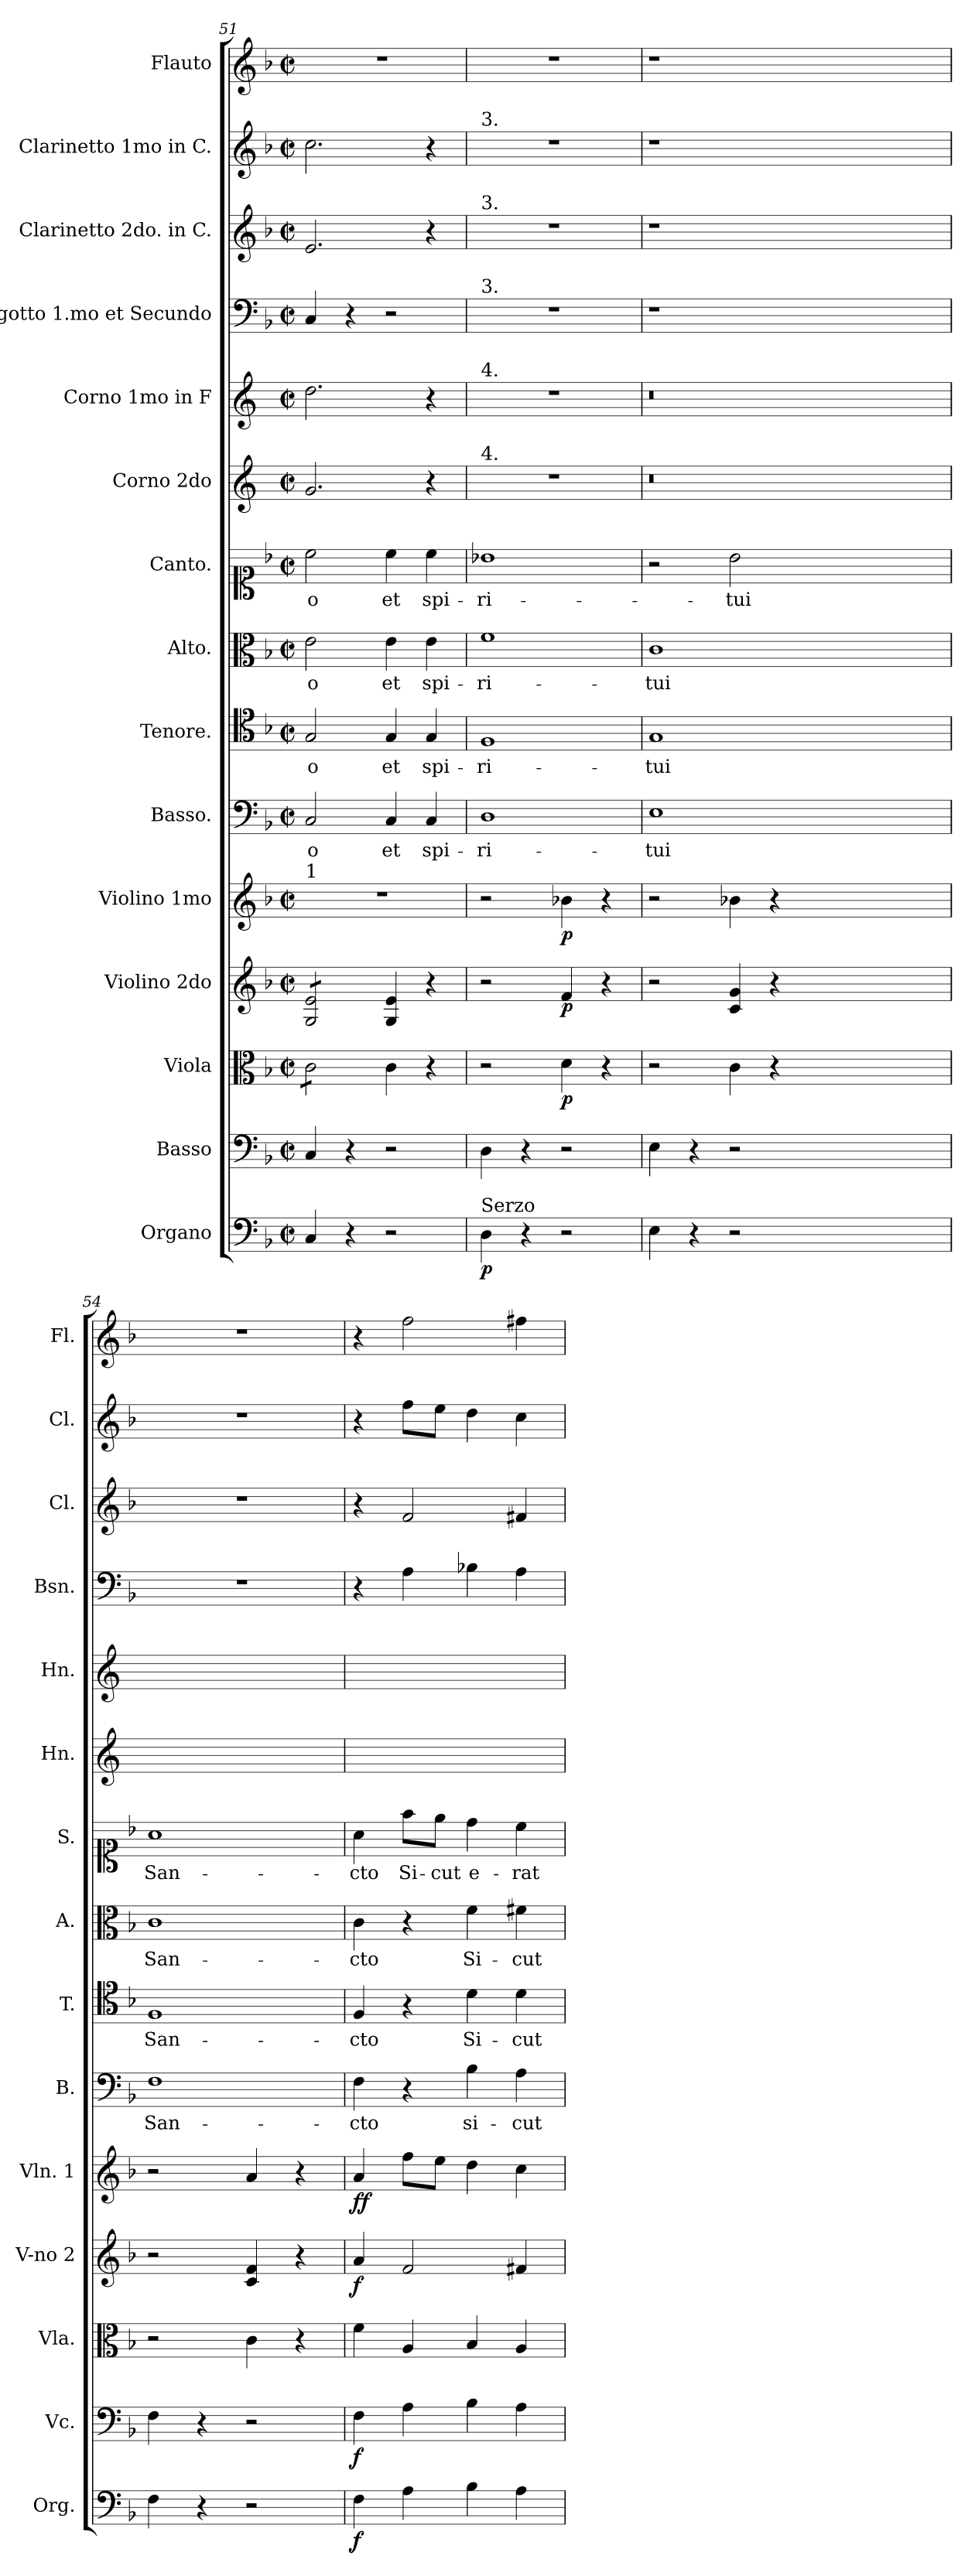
**kern	**dynam	**kern	**dynam	**kern	**dynam	**kern	**dynam	**kern	**dynam	**kern	**text	**kern	**text	**kern	**text	**kern	**text	**kern	**kern	**kern	**kern	**kern	**kern
*part15	*part15	*part14	*part14	*part13	*part13	*part12	*part12	*part11	*part11	*part10	*part10	*part9	*part9	*part8	*part8	*part7	*part7	*part6	*part5	*part4	*part3	*part2	*part1
*staff15	*staff15	*staff14	*staff14	*staff13	*staff13	*staff12	*staff12	*staff11	*staff11	*staff10	*staff10	*staff9	*staff9	*staff8	*staff8	*staff7	*staff7	*staff6	*staff5	*staff4	*staff3	*staff2	*staff1
*I"Organo	*	*I"Basso	*	*I"Viola	*	*I"Violino 2do	*	*I"Violino 1mo	*	*I"Basso.	*	*I"Tenore.	*	*I"Alto.	*	*I"Canto.	*	*I"Corno 2do	*I"Corno 1mo in F	*I"Fagotto 1.mo et Secundo	*I"Clarinetto 2do. in C.	*I"Clarinetto 1mo in C.	*I"Flauto
*I'Org.	*	*I'Vc.	*	*I'Vla.	*	*I'V-no 2	*	*I'Vln. 1	*	*I'B.	*	*I'T.	*	*I'A.	*	*I'S.	*	*I'Hn.	*I'Hn.	*I'Bsn.	*I'Cl.	*I'Cl.	*I'Fl.
*clefF4	*	*clefF4	*	*clefC3	*	*clefG2	*	*clefG2	*	*clefF4	*	*clefC4	*	*clefC3	*	*clefC1	*	*clefG2	*clefG2	*clefF4	*clefG2	*clefG2	*clefG2
*	*	*	*	*	*	*	*	*	*	*	*	*	*	*	*	*	*	*ITrd4c7	*ITrd4c7	*	*	*	*
*k[b-]	*	*k[b-]	*	*k[b-]	*	*k[b-]	*	*k[b-]	*	*k[b-]	*	*k[b-]	*	*k[b-]	*	*k[b-]	*	*k[b-]	*k[b-]	*k[b-]	*k[b-]	*k[b-]	*k[b-]
*F:	*	*F:	*	*F:	*	*F:	*	*F:	*	*F:	*	*F:	*	*F:	*	*F:	*	*	*	*F:	*F:	*F:	*F:
*M2/2	*	*M2/2	*	*M2/2	*	*M2/2	*	*M2/2	*	*M2/2	*	*M2/2	*	*M2/2	*	*M2/2	*	*M2/2	*M2/2	*M2/2	*M2/2	*M2/2	*M2/2
*met(c|)	*	*met(c|)	*	*met(c|)	*	*met(c|)	*	*met(c|)	*	*met(c|)	*	*met(c|)	*	*met(c|)	*	*met(c|)	*	*met(c|)	*met(c|)	*met(c|)	*met(c|)	*met(c|)	*met(c|)
=51	=51	=51	=51	=51	=51	=51	=51	=51	=51	=51	=51	=51	=51	=51	=51	=51	=51	=51	=51	=51	=51	=51	=51
!	!	!	!	!	!	!	!	!LO:TX:a:t=1	!	!	!	!	!	!	!	!	!	!	!	!	!	!	!
*	*	*	*	*tremolo	*	*	*	*	*	*	*	*	*	*	*	*	*	*	*	*	*	*	*
*	*	*	*	*	*	*tremolo	*	*	*	*	*	*	*	*	*	*	*	*	*	*	*	*	*
4C/	.	4C/	.	8c\L	.	8G/ 8e/L	.	1r	.	2C/	-o	2G/	-o	2e\	-o	2cc\	-o	2.c/	2.g\	4C/	2.e/	2.cc\	1r
.	.	.	.	8c\	.	8G/ 8e/	.	.	.	.	.	.	.	.	.	.	.	.	.	.	.	.	.
4r	.	4r	.	8c\	.	8G/ 8e/	.	.	.	.	.	.	.	.	.	.	.	.	.	4r	.	.	.
.	.	.	.	8c\J	.	8G/ 8e/J	.	.	.	.	.	.	.	.	.	.	.	.	.	.	.	.	.
*	*	*	*	*	*	*Xtremolo	*	*	*	*	*	*	*	*	*	*	*	*	*	*	*	*	*
*	*	*	*	*Xtremolo	*	*	*	*	*	*	*	*	*	*	*	*	*	*	*	*	*	*	*
2r	.	2r	.	4c\	.	4G/ 4e/	.	.	.	4C/	et	4G/	et	4e\	et	4cc\	et	.	.	2r	.	.	.
.	.	.	.	4r	.	4r	.	.	.	4C/	spi-	4G/	spi-	4e\	spi-	4cc\	spi-	4r	4r	.	4r	4r	.
=52	=52	=52	=52	=52	=52	=52	=52	=52	=52	=52	=52	=52	=52	=52	=52	=52	=52	=52	=52	=52	=52	=52	=52
!	!	!	!	!	!	!	!	!	!	!	!	!	!	!	!	!	!	!	!	!	!	!LO:TX:a:t=3.	!
!	!	!	!	!	!	!	!	!	!	!	!	!	!	!	!	!	!	!	!	!	!LO:TX:a:t=3.	!	!
!	!	!	!	!	!	!	!	!	!	!	!	!	!	!	!	!	!	!	!	!LO:TX:a:t=3.	!	!	!
!	!	!	!	!	!	!	!	!	!	!	!	!	!	!	!	!	!	!	!LO:TX:a:t=4.	!	!	!	!
!	!	!	!	!	!	!	!	!	!	!	!	!	!	!	!	!	!	!LO:TX:a:t=4.	!	!	!	!	!
!LO:TX:a:t=Serzo	!	!	!	!	!	!	!	!	!	!	!	!	!	!	!	!	!	!	!	!	!	!	!
4D\	p	4D\	.	2r	.	2r	.	2r	.	1D	-ri-	1F	-ri-	1f	-ri-	1b-X	-ri-	1r	1r	1r	1r	1r	1r
4r	.	4r	.	.	.	.	.	.	.	.	.	.	.	.	.	.	.	.	.	.	.	.	.
2r	.	2r	.	4d\	p	4f/	p	4b-X\	p	.	.	.	.	.	.	.	.	.	.	.	.	.	.
.	.	.	.	4r	.	4r	.	4r	.	.	.	.	.	.	.	.	.	.	.	.	.	.	.
=53	=53	=53	=53	=53	=53	=53	=53	=53	=53	=53	=53	=53	=53	=53	=53	=53	=53	=53	=53	=53	=53	=53	=53
4E\	.	4E\	.	2r	.	2r	.	2r	.	1E	-tui	1G	-tui	1c	-tui	2r	.	0.r	0.r	1r	1r	1r	1r
4r	.	4r	.	.	.	.	.	.	.	.	.	.	.	.	.	.	.	.	.	.	.	.	.
2r	.	2r	.	4c\	.	4c/ 4g/	.	4b-X\	.	.	.	.	.	.	.	2b-\	-tui	.	.	.	.	.	.
.	.	.	.	4r	.	4r	.	4r	.	.	.	.	.	.	.	.	.	.	.	.	.	.	.
0ryy	.	0ryy	.	0ryy	.	0ryy	.	0ryy	.	0ryy	.	0ryy	.	0ryy	.	0ryy	.	.	.	0ryy	0ryy	0ryy	0ryy
=54	=54	=54	=54	=54	=54	=54	=54	=54	=54	=54	=54	=54	=54	=54	=54	=54	=54	=54	=54	=54	=54	=54	=54
4F\	.	4F\	.	2r	.	2r	.	2r	.	1F	San-	1F	San-	1c	San-	1a	San-	1ryy	1ryy	1r	1r	1r	1r
4r	.	4r	.	.	.	.	.	.	.	.	.	.	.	.	.	.	.	.	.	.	.	.	.
2r	.	2r	.	4c\	.	4c/ 4f/	.	4a/	.	.	.	.	.	.	.	.	.	.	.	.	.	.	.
.	.	.	.	4r	.	4r	.	4r	.	.	.	.	.	.	.	.	.	.	.	.	.	.	.
=55	=55	=55	=55	=55	=55	=55	=55	=55	=55	=55	=55	=55	=55	=55	=55	=55	=55	=55	=55	=55	=55	=55	=55
4F\	f	4F\	f	4f\	.	4a/	f	4a/	ff	4F\	-cto	4F/	-cto	4c\	-cto	4a\	-cto	1ryy	1ryy	4r	4r	4r	4r
4A\	.	4A\	.	4A/	.	2f/	.	8ff\L	.	4r	.	4r	.	4r	.	8ff\L	Si-	.	.	4A\	2f/	8ff\L	2ff\
.	.	.	.	.	.	.	.	8ee\J	.	.	.	.	.	.	.	8ee\J	-cut	.	.	.	.	8ee\J	.
4B-\	.	4B-\	.	4B-/	.	.	.	4dd\	.	4B-\	si-	4d\	Si-	4f\	Si-	4dd\	e-	.	.	4B-X\	.	4dd\	.
4A\	.	4A\	.	4A/	.	4f#X/	.	4cc\	.	4A\	-cut	4d\	-cut	4f#X\	-cut	4cc\	-rat	.	.	4A\	4f#X/	4cc\	4ff#X\
=	=	=	=	=	=	=	=	=	=	=	=	=	=	=	=	=	=	=	=	=	=	=	=
*-	*-	*-	*-	*-	*-	*-	*-	*-	*-	*-	*-	*-	*-	*-	*-	*-	*-	*-	*-	*-	*-	*-	*-
